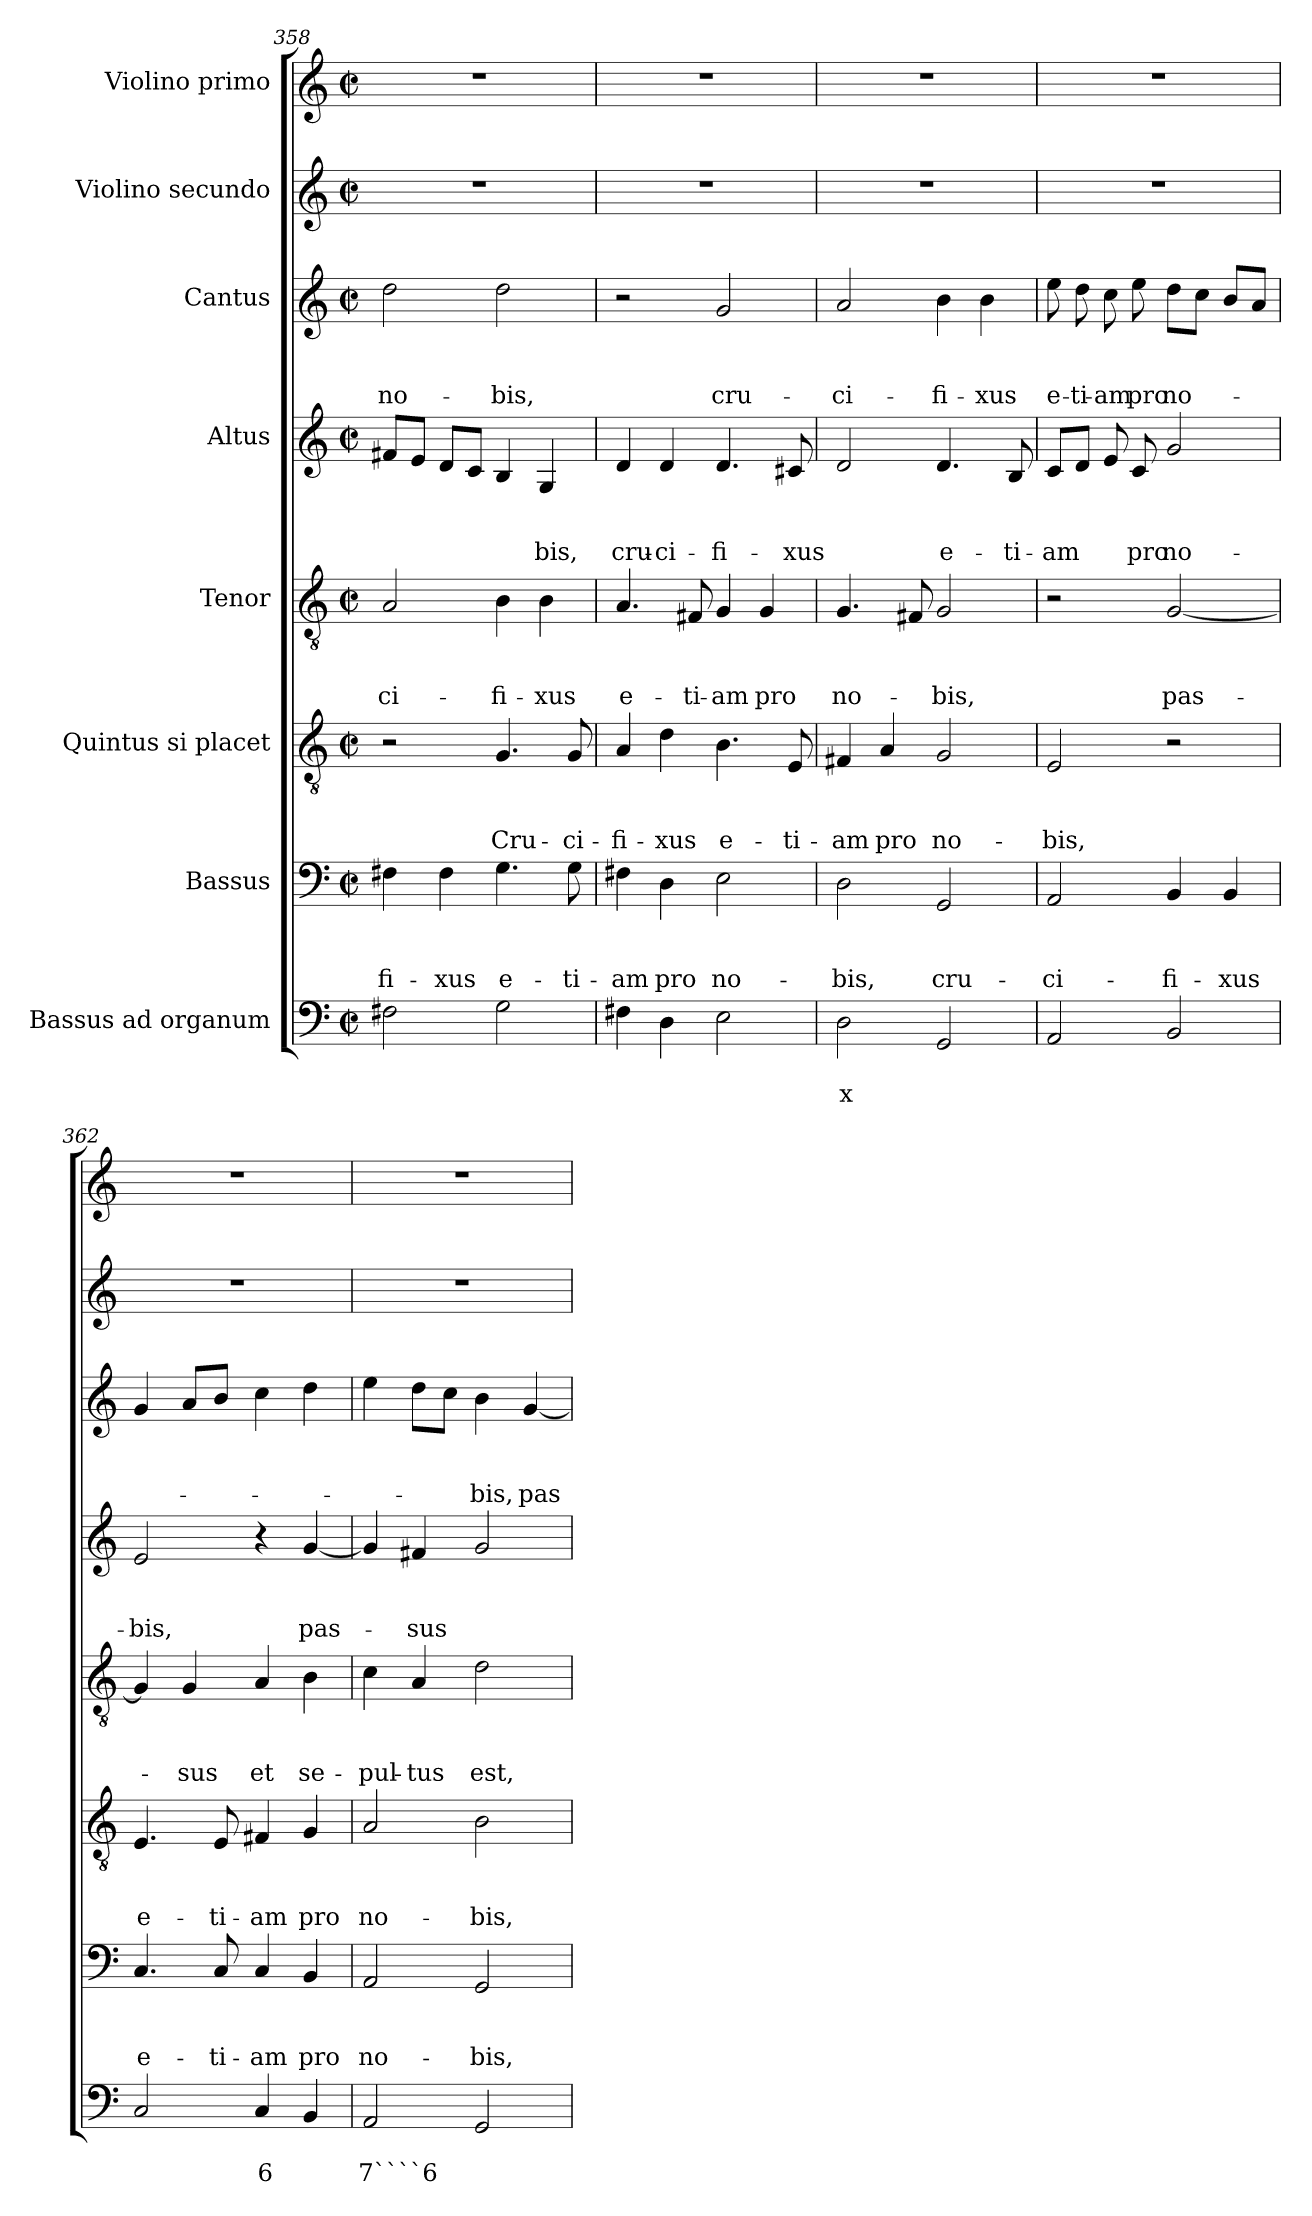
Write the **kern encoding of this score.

**kern	**text	**text	**kern	**text	**text	**text	**kern	**text	**text	**text	**kern	**text	**text	**text	**kern	**text	**text	**text	**kern	**text	**text	**text	**kern	**kern
*part8	*part8	*part8	*part7	*part7	*part7	*part7	*part6	*part6	*part6	*part6	*part5	*part5	*part5	*part5	*part4	*part4	*part4	*part4	*part3	*part3	*part3	*part3	*part2	*part1
*staff8	*staff8	*staff8	*staff7	*staff7	*staff7	*staff7	*staff6	*staff6	*staff6	*staff6	*staff5	*staff5	*staff5	*staff5	*staff4	*staff4	*staff4	*staff4	*staff3	*staff3	*staff3	*staff3	*staff2	*staff1
*I"Bassus ad organum	*	*	*I"Bassus	*	*	*	*I"Quintus si placet	*	*	*	*I"Tenor	*	*	*	*I"Altus	*	*	*	*I"Cantus	*	*	*	*I"Violino secundo	*I"Violino primo
*clefF4	*	*	*clefF4	*	*	*	*clefGv2	*	*	*	*clefGv2	*	*	*	*clefG2	*	*	*	*clefG2	*	*	*	*clefG2	*clefG2
*k[]	*	*	*k[]	*	*	*	*k[]	*	*	*	*k[]	*	*	*	*k[]	*	*	*	*k[]	*	*	*	*k[]	*k[]
*C:	*	*	*C:	*	*	*	*C:	*	*	*	*C:	*	*	*	*C:	*	*	*	*C:	*	*	*	*C:	*C:
*M2/2	*	*	*M2/2	*	*	*	*M2/2	*	*	*	*M2/2	*	*	*	*M2/2	*	*	*	*M2/2	*	*	*	*M2/2	*M2/2
*met(c|)	*	*	*met(c|)	*	*	*	*met(c|)	*	*	*	*met(c|)	*	*	*	*met(c|)	*	*	*	*met(c|)	*	*	*	*met(c|)	*met(c|)
=358	=358	=358	=358	=358	=358	=358	=358	=358	=358	=358	=358	=358	=358	=358	=358	=358	=358	=358	=358	=358	=358	=358	=358	=358
!	!	!	!	!	!	!LO:LY:b	!	!	!	!	!	!	!	!LO:LY:b	!	!	!	!	!	!	!	!LO:LY:b	!	!
2F#X\	.	.	4F#X\	.	.	-fi-	2r	.	.	.	2A/	.	.	-ci-	8f#X/L	.	.	.	2dd\	.	.	no-	1r	1r
.	.	.	.	.	.	.	.	.	.	.	.	.	.	.	8e/J	.	.	.	.	.	.	.	.	.
!	!	!	!	!	!	!LO:LY:b	!	!	!	!	!	!	!	!	!	!	!	!	!	!	!	!	!	!
.	.	.	4F#\	.	.	-xus	.	.	.	.	.	.	.	.	8d/L	.	.	.	.	.	.	.	.	.
.	.	.	.	.	.	.	.	.	.	.	.	.	.	.	8c/J	.	.	.	.	.	.	.	.	.
!	!	!	!	!	!	!LO:LY:b	!	!	!	!LO:LY:b	!	!	!	!LO:LY:b	!	!	!	!	!	!	!	!LO:LY:b	!	!
2G\	.	.	4.G\	.	.	e-	4.G/	.	.	Cru-	4B\	.	.	-fi-	4B/	.	.	.	2dd\	.	.	-bis,	.	.
!	!	!	!	!	!	!	!	!	!	!	!	!	!	!LO:LY:b	!	!	!	!LO:LY:b	!	!	!	!	!	!
.	.	.	.	.	.	.	.	.	.	.	4B\	.	.	-xus	4G/	.	.	-bis,	.	.	.	.	.	.
!	!	!	!	!	!	!LO:LY:b	!	!	!	!LO:LY:b	!	!	!	!	!	!	!	!	!	!	!	!	!	!
.	.	.	8G\	.	.	-ti-	8G/	.	.	-ci-	.	.	.	.	.	.	.	.	.	.	.	.	.	.
=359	=359	=359	=359	=359	=359	=359	=359	=359	=359	=359	=359	=359	=359	=359	=359	=359	=359	=359	=359	=359	=359	=359	=359	=359
!	!	!	!	!	!	!LO:LY:b	!	!	!	!LO:LY:b	!	!	!	!LO:LY:b	!	!	!	!LO:LY:b	!	!	!	!	!	!
4F#X\	.	.	4F#X\	.	.	-am	4A/	.	.	-fi-	4.A/	.	.	e-	4d/	.	.	cru-	2r	.	.	.	1r	1r
!	!	!	!	!	!	!LO:LY:b	!	!	!	!LO:LY:b	!	!	!	!	!	!	!	!LO:LY:b	!	!	!	!	!	!
4D\	.	.	4D\	.	.	pro	4d\	.	.	-xus	.	.	.	.	4d/	.	.	-ci-	.	.	.	.	.	.
!	!	!	!	!	!	!	!	!	!	!	!	!	!	!LO:LY:b	!	!	!	!	!	!	!	!	!	!
.	.	.	.	.	.	.	.	.	.	.	8F#X/	.	.	-ti-	.	.	.	.	.	.	.	.	.	.
!	!	!	!	!	!	!LO:LY:b	!	!	!	!LO:LY:b	!	!	!	!LO:LY:b	!	!	!	!LO:LY:b	!	!	!	!LO:LY:b	!	!
2E\	.	.	2E\	.	.	no-	4.B\	.	.	e-	4G/	.	.	-am	4.d/	.	.	-fi-	2g/	.	.	cru-	.	.
!	!	!	!	!	!	!	!	!	!	!	!	!	!	!LO:LY:b	!	!	!	!	!	!	!	!	!	!
.	.	.	.	.	.	.	.	.	.	.	4G/	.	.	pro	.	.	.	.	.	.	.	.	.	.
!	!	!	!	!	!	!	!	!	!	!LO:LY:b	!	!	!	!	!	!	!	!LO:LY:b	!	!	!	!	!	!
.	.	.	.	.	.	.	8E/	.	.	-ti-	.	.	.	.	8c#X/	.	.	-xus	.	.	.	.	.	.
=360	=360	=360	=360	=360	=360	=360	=360	=360	=360	=360	=360	=360	=360	=360	=360	=360	=360	=360	=360	=360	=360	=360	=360	=360
!	!	!LO:LY:b	!	!	!	!LO:LY:b	!	!	!	!LO:LY:b	!	!	!	!LO:LY:b	!	!	!	!	!	!	!	!LO:LY:b	!	!
2D\	.	x	2D\	.	.	-bis,	4F#X/	.	.	-am	4.G/	.	.	no-	2d/	.	.	.	2a/	.	.	-ci-	1r	1r
!	!	!	!	!	!	!	!	!	!	!LO:LY:b	!	!	!	!	!	!	!	!	!	!	!	!	!	!
.	.	.	.	.	.	.	4A/	.	.	pro	.	.	.	.	.	.	.	.	.	.	.	.	.	.
.	.	.	.	.	.	.	.	.	.	.	8F#X/	.	.	.	.	.	.	.	.	.	.	.	.	.
!	!	!	!	!	!	!LO:LY:b	!	!	!	!LO:LY:b	!	!	!	!LO:LY:b	!	!	!	!LO:LY:b	!	!	!	!LO:LY:b	!	!
2GG/	.	.	2GG/	.	.	cru-	2G/	.	.	no-	2G/	.	.	-bis,	4.d/	.	.	e-	4b\	.	.	-fi-	.	.
!	!	!	!	!	!	!	!	!	!	!	!	!	!	!	!	!	!	!	!	!	!	!LO:LY:b	!	!
.	.	.	.	.	.	.	.	.	.	.	.	.	.	.	.	.	.	.	4b\	.	.	-xus	.	.
!	!	!	!	!	!	!	!	!	!	!	!	!	!	!	!	!	!	!LO:LY:b	!	!	!	!	!	!
.	.	.	.	.	.	.	.	.	.	.	.	.	.	.	8B/	.	.	-ti-	.	.	.	.	.	.
=361	=361	=361	=361	=361	=361	=361	=361	=361	=361	=361	=361	=361	=361	=361	=361	=361	=361	=361	=361	=361	=361	=361	=361	=361
!	!	!	!	!	!	!LO:LY:b	!	!	!	!LO:LY:b	!	!	!	!	!	!	!	!LO:LY:b	!	!	!	!LO:LY:b	!	!
2AA/	.	.	2AA/	.	.	-ci-	2E/	.	.	-bis,	2r	.	.	.	8c/L	.	.	-am	8ee\	.	.	e-	1r	1r
!	!	!	!	!	!	!	!	!	!	!	!	!	!	!	!	!	!	!	!	!	!	!LO:LY:b	!	!
.	.	.	.	.	.	.	.	.	.	.	.	.	.	.	8d/J	.	.	.	8dd\	.	.	-ti-	.	.
!	!	!	!	!	!	!	!	!	!	!	!	!	!	!	!	!	!	!	!	!	!	!LO:LY:b	!	!
.	.	.	.	.	.	.	.	.	.	.	.	.	.	.	8e/	.	.	.	8cc\	.	.	-am	.	.
!	!	!	!	!	!	!	!	!	!	!	!	!	!	!	!	!	!	!LO:LY:b	!	!	!	!LO:LY:b	!	!
.	.	.	.	.	.	.	.	.	.	.	.	.	.	.	8c/	.	.	pro	8ee\	.	.	pro	.	.
!	!	!	!	!	!	!LO:LY:b	!	!	!	!	!	!	!	!LO:LY:b	!	!	!	!LO:LY:b	!	!	!	!LO:LY:b	!	!
2BB/	.	.	4BB/	.	.	-fi-	2r	.	.	.	[2G/	.	.	pas-	2g/	.	.	no-	8dd\L	.	.	no-	.	.
.	.	.	.	.	.	.	.	.	.	.	.	.	.	.	.	.	.	.	8cc\J	.	.	.	.	.
!	!	!	!	!	!	!LO:LY:b	!	!	!	!	!	!	!	!	!	!	!	!	!	!	!	!	!	!
.	.	.	4BB/	.	.	-xus	.	.	.	.	.	.	.	.	.	.	.	.	8b/L	.	.	.	.	.
.	.	.	.	.	.	.	.	.	.	.	.	.	.	.	.	.	.	.	8a/J	.	.	.	.	.
!!LO:PB:g=z
=362	=362	=362	=362	=362	=362	=362	=362	=362	=362	=362	=362	=362	=362	=362	=362	=362	=362	=362	=362	=362	=362	=362	=362	=362
!	!	!	!	!	!	!LO:LY:b	!	!	!	!LO:LY:b	!	!	!	!	!	!	!	!LO:LY:b	!	!	!	!	!	!
2C/	.	.	4.C/	.	.	e-	4.E/	.	.	e-	4G/]	.	.	.	2e/	.	.	-bis,	4g/	.	.	.	1r	1r
!	!	!	!	!	!	!	!	!	!	!	!	!	!	!LO:LY:b	!	!	!	!	!	!	!	!	!	!
.	.	.	.	.	.	.	.	.	.	.	4G/	.	.	-sus	.	.	.	.	8a/L	.	.	.	.	.
!	!	!	!	!	!	!LO:LY:b	!	!	!	!LO:LY:b	!	!	!	!	!	!	!	!	!	!	!	!	!	!
.	.	.	8C/	.	.	-ti-	8E/	.	.	-ti-	.	.	.	.	.	.	.	.	8b/J	.	.	.	.	.
!	!	!LO:LY:b	!	!	!	!LO:LY:b	!	!	!	!LO:LY:b	!	!	!	!LO:LY:b	!	!	!	!	!	!	!	!	!	!
4C/	.	6	4C/	.	.	-am	4F#X/	.	.	-am	4A/	.	.	et	4r	.	.	.	4cc\	.	.	.	.	.
!	!	!	!	!	!	!LO:LY:b	!	!	!	!LO:LY:b	!	!	!	!LO:LY:b	!	!	!	!LO:LY:b	!	!	!	!	!	!
4BB/	.	.	4BB/	.	.	pro	4G/	.	.	pro	4B\	.	.	se-	[4g/	.	.	pas-	4dd\	.	.	.	.	.
=363	=363	=363	=363	=363	=363	=363	=363	=363	=363	=363	=363	=363	=363	=363	=363	=363	=363	=363	=363	=363	=363	=363	=363	=363
!	!	!LO:LY:b	!	!	!	!LO:LY:b	!	!	!	!LO:LY:b	!	!	!	!LO:LY:b	!	!	!	!	!	!	!	!	!	!
2AA/	.	7````6	2AA/	.	.	no-	2A/	.	.	no-	4c\	.	.	-pul-	4g/]	.	.	.	4ee\	.	.	.	1r	1r
!	!	!	!	!	!	!	!	!	!	!	!	!	!	!LO:LY:b	!	!	!	!LO:LY:b	!	!	!	!	!	!
.	.	.	.	.	.	.	.	.	.	.	4A/	.	.	-tus	4f#X/	.	.	-sus	8dd\L	.	.	.	.	.
.	.	.	.	.	.	.	.	.	.	.	.	.	.	.	.	.	.	.	8cc\J	.	.	.	.	.
!	!	!	!	!	!	!LO:LY:b	!	!	!	!LO:LY:b	!	!	!	!LO:LY:b	!	!	!	!	!	!	!	!LO:LY:b	!	!
2GG/	.	.	2GG/	.	.	-bis,	2B\	.	.	-bis,	2d\	.	.	est,	2g/	.	.	.	4b\	.	.	-bis,	.	.
!	!	!	!	!	!	!	!	!	!	!	!	!	!	!	!	!	!	!	!	!	!	!LO:LY:b	!	!
.	.	.	.	.	.	.	.	.	.	.	.	.	.	.	.	.	.	.	[4g/	.	.	pas-	.	.
=	=	=	=	=	=	=	=	=	=	=	=	=	=	=	=	=	=	=	=	=	=	=	=	=
*-	*-	*-	*-	*-	*-	*-	*-	*-	*-	*-	*-	*-	*-	*-	*-	*-	*-	*-	*-	*-	*-	*-	*-	*-
